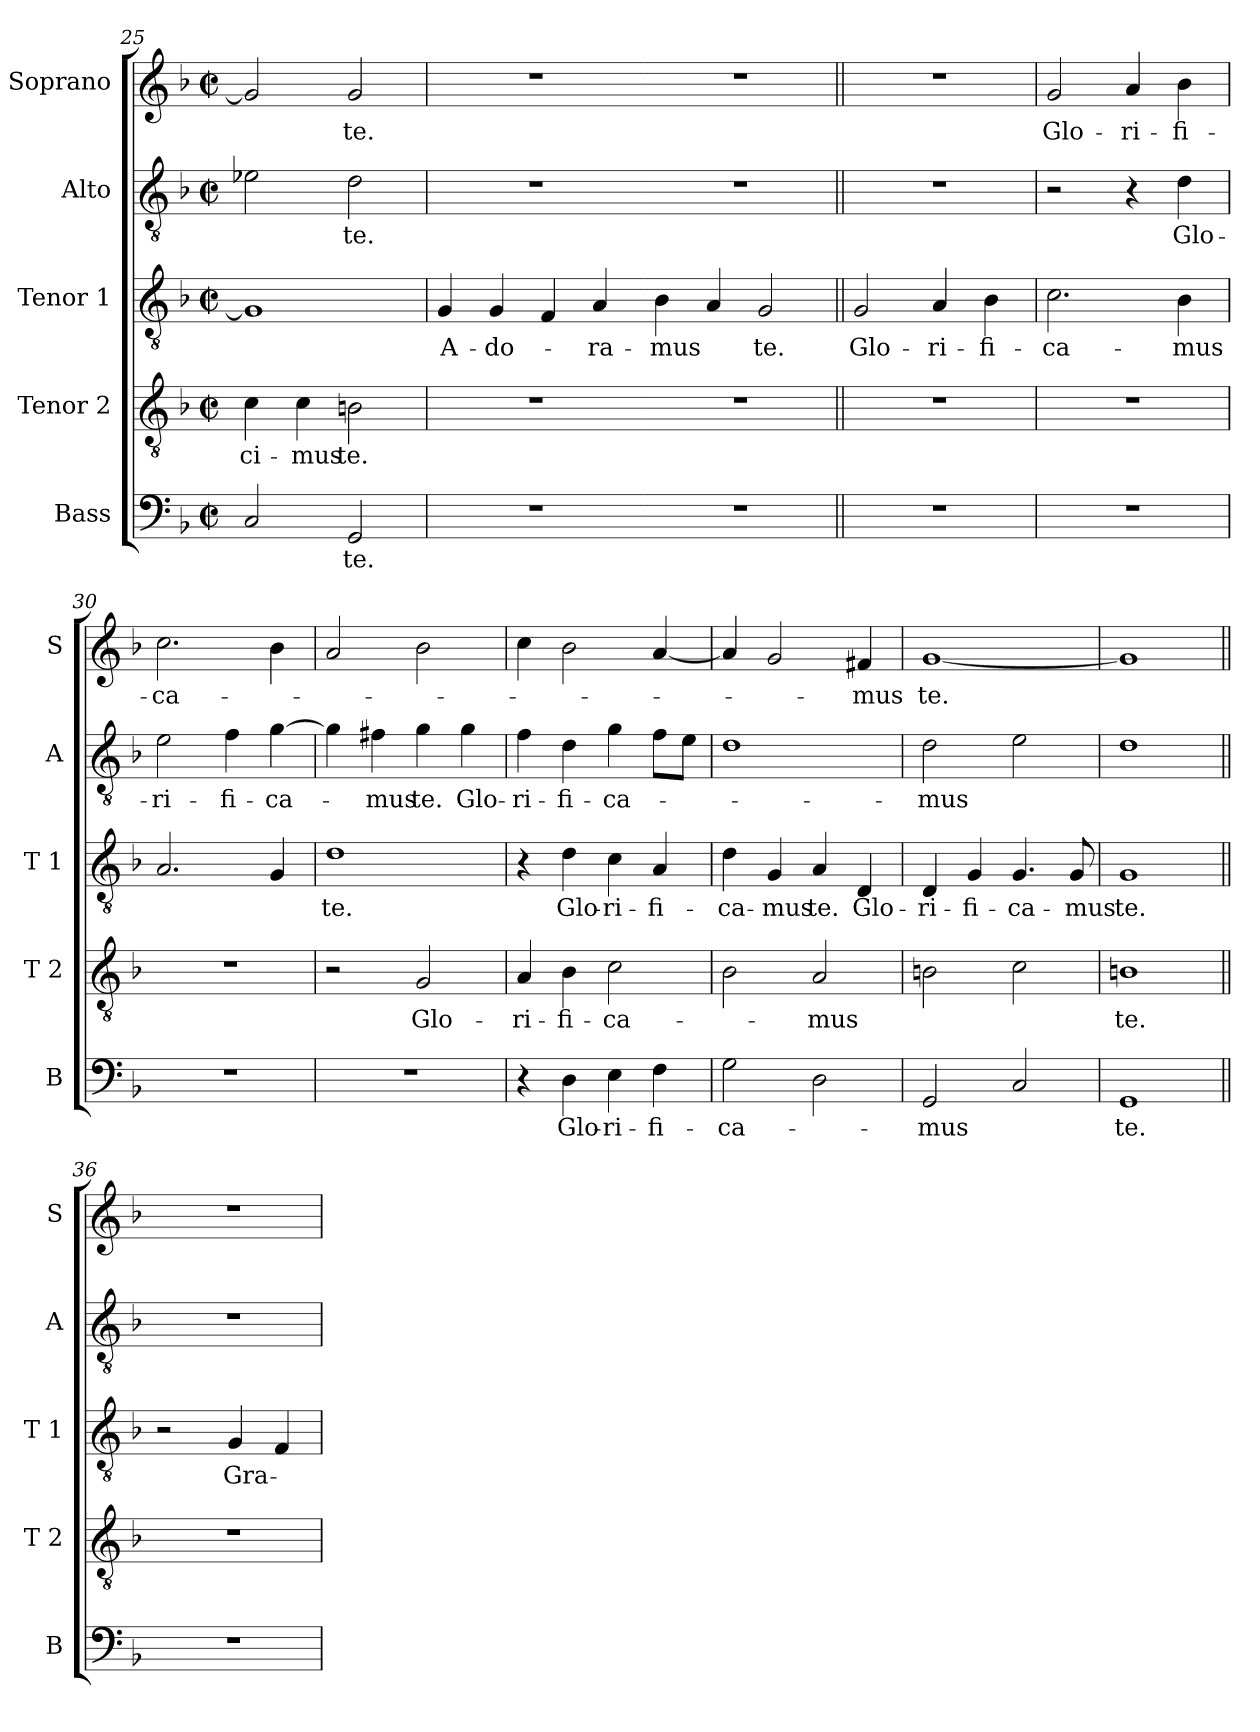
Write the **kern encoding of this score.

**kern	**text	**kern	**text	**kern	**text	**kern	**text	**kern	**text
*part5	*part5	*part4	*part4	*part3	*part3	*part2	*part2	*part1	*part1
*staff5	*staff5	*staff4	*staff4	*staff3	*staff3	*staff2	*staff2	*staff1	*staff1
*I"Bass	*	*I"Tenor 2	*	*I"Tenor 1	*	*I"Alto	*	*I"Soprano	*
*I'B	*	*I'T 2	*	*I'T 1	*	*I'A	*	*I'S	*
*clefF4	*	*clefGv2	*	*clefGv2	*	*clefGv2	*	*clefG2	*
*k[b-]	*	*k[b-]	*	*k[b-]	*	*k[b-]	*	*k[b-]	*
*F:	*	*F:	*	*F:	*	*F:	*	*F:	*
*M2/2	*	*M2/2	*	*M2/2	*	*M2/2	*	*M2/2	*
*met(c|)	*	*met(c|)	*	*met(c|)	*	*met(c|)	*	*met(c|)	*
=25	=25	=25	=25	=25	=25	=25	=25	=25	=25
!	!	!	!LO:LY:b	!	!	!	!	!	!
2C/	.	4c\	-ci-	1G]	.	2e-X\	.	2g/]	.
!	!	!	!LO:LY:b	!	!	!	!	!	!
.	.	4c\	-mus	.	.	.	.	.	.
!	!LO:LY:b	!	!	!	!	!	!	!	!
!	!	!	!LO:LY:b	!	!	!	!	!	!
!	!	!	!	!	!	!	!LO:LY:b	!	!
!	!	!	!	!	!	!	!	!	!LO:LY:b
2GG/	te.	2Bn\	te.	.	.	2d\	te.	2g/	te.
=26	=26	=26	=26	=26	=26	=26	=26	=26	=26
!	!	!	!	!	!LO:LY:b	!	!	!	!
1r	.	1r	.	4G/	A-	1r	.	1r	.
!	!	!	!	!	!LO:LY:b	!	!	!	!
.	.	.	.	4G/	-do-	.	.	.	.
.	.	.	.	4F/	.	.	.	.	.
!	!	!	!	!	!LO:LY:b	!	!	!	!
.	.	.	.	4A/	-ra-	.	.	.	.
=27-	=27-	=27-	=27-	=27-	=27-	=27-	=27-	=27-	=27-
!	!	!	!	!	!LO:LY:b	!	!	!	!
1r	.	1r	.	4B-\	-mus	1r	.	1r	.
.	.	.	.	4A/	.	.	.	.	.
!	!	!	!	!	!LO:LY:b	!	!	!	!
.	.	.	.	2G/	te.	.	.	.	.
!!LO:LB:g=z
=28||	=28||	=28||	=28||	=28||	=28||	=28||	=28||	=28||	=28||
!	!	!	!	!	!LO:LY:b	!	!	!	!
1r	.	1r	.	2G/	Glo-	1r	.	1r	.
!	!	!	!	!	!LO:LY:b	!	!	!	!
.	.	.	.	4A/	-ri-	.	.	.	.
!	!	!	!	!	!LO:LY:b	!	!	!	!
.	.	.	.	4B-\	-fi-	.	.	.	.
=29	=29	=29	=29	=29	=29	=29	=29	=29	=29
!	!	!	!	!	!LO:LY:b	!	!	!	!
!	!	!	!	!	!	!	!	!	!LO:LY:b
1r	.	1r	.	2.c\	-ca-	2r	.	2g/	Glo-
!	!	!	!	!	!	!	!	!	!LO:LY:b
.	.	.	.	.	.	4r	.	4a/	-ri-
!	!	!	!	!	!LO:LY:b	!	!	!	!
!	!	!	!	!	!	!	!LO:LY:b	!	!
!	!	!	!	!	!	!	!	!	!LO:LY:b
.	.	.	.	4B-\	-mus	4d\	Glo-	4b-\	-fi-
=30	=30	=30	=30	=30	=30	=30	=30	=30	=30
!	!	!	!	!	!	!	!LO:LY:b	!	!
!	!	!	!	!	!	!	!	!	!LO:LY:b
1r	.	1r	.	2.A/	.	2e\	-ri-	2.cc\	-ca-
!	!	!	!	!	!	!	!LO:LY:b	!	!
.	.	.	.	.	.	4f\	-fi-	.	.
!	!	!	!	!	!	!	!LO:LY:b	!	!
.	.	.	.	4G/	.	[4g\	-ca-	4b-\	.
=31	=31	=31	=31	=31	=31	=31	=31	=31	=31
!	!	!	!	!	!LO:LY:b	!	!	!	!
1r	.	2r	.	1d	te.	4g\]	.	2a/	.
!	!	!	!	!	!	!	!LO:LY:b	!	!
.	.	.	.	.	.	4f#X\	-mus	.	.
!	!	!	!LO:LY:b	!	!	!	!	!	!
!	!	!	!	!	!	!	!LO:LY:b	!	!
.	.	2G/	Glo-	.	.	4g\	te.	2b-\	.
!	!	!	!	!	!	!	!LO:LY:b	!	!
.	.	.	.	.	.	4g\	Glo-	.	.
=32	=32	=32	=32	=32	=32	=32	=32	=32	=32
!	!	!	!LO:LY:b	!	!	!	!	!	!
!	!	!	!	!	!	!	!LO:LY:b	!	!
4r	.	4A/	-ri-	4r	.	4f\	-ri-	4cc\	.
!	!LO:LY:b	!	!	!	!	!	!	!	!
!	!	!	!LO:LY:b	!	!	!	!	!	!
!	!	!	!	!	!LO:LY:b	!	!	!	!
!	!	!	!	!	!	!	!LO:LY:b	!	!
4D\	Glo-	4B-\	-fi-	4d\	Glo-	4d\	-fi-	2b-\	.
!	!LO:LY:b	!	!	!	!	!	!	!	!
!	!	!	!LO:LY:b	!	!	!	!	!	!
!	!	!	!	!	!LO:LY:b	!	!	!	!
!	!	!	!	!	!	!	!LO:LY:b	!	!
4E\	-ri-	2c\	-ca-	4c\	-ri-	4g\	-ca-	.	.
!	!LO:LY:b	!	!	!	!	!	!	!	!
!	!	!	!	!	!LO:LY:b	!	!	!	!
4F\	-fi-	.	.	4A/	-fi-	8f\L	.	[4a/	.
.	.	.	.	.	.	8e\J	.	.	.
=33	=33	=33	=33	=33	=33	=33	=33	=33	=33
!	!LO:LY:b	!	!	!	!	!	!	!	!
!	!	!	!	!	!LO:LY:b	!	!	!	!
2G\	-ca-	2B-\	.	4d\	-ca-	1d	.	4a/]	.
!	!	!	!	!	!LO:LY:b	!	!	!	!
.	.	.	.	4G/	-mus	.	.	2g/	.
!	!	!	!LO:LY:b	!	!	!	!	!	!
!	!	!	!	!	!LO:LY:b	!	!	!	!
2D\	.	2A/	-mus	4A/	te.	.	.	.	.
!	!	!	!	!	!LO:LY:b	!	!	!	!
!	!	!	!	!	!	!	!	!	!LO:LY:b
.	.	.	.	4D/	Glo-	.	.	4f#X/	-mus
=34	=34	=34	=34	=34	=34	=34	=34	=34	=34
!	!LO:LY:b	!	!	!	!	!	!	!	!
!	!	!	!	!	!LO:LY:b	!	!	!	!
!	!	!	!	!	!	!	!LO:LY:b	!	!
!	!	!	!	!	!	!	!	!	!LO:LY:b
2GG/	-mus	2Bn\	.	4D/	-ri-	2d\	-mus	[1g	te.
!	!	!	!	!	!LO:LY:b	!	!	!	!
.	.	.	.	4G/	-fi-	.	.	.	.
!	!	!	!	!	!LO:LY:b	!	!	!	!
2C/	.	2c\	.	4.G/	-ca-	2e\	.	.	.
!	!	!	!	!	!LO:LY:b	!	!	!	!
.	.	.	.	8G/	-mus	.	.	.	.
!!LO:PB:g=z
=35	=35	=35	=35	=35	=35	=35	=35	=35	=35
!	!LO:LY:b	!	!	!	!	!	!	!	!
!	!	!	!LO:LY:b	!	!	!	!	!	!
!	!	!	!	!	!LO:LY:b	!	!	!	!
1GG	te.	1Bn	te.	1G	te.	1d	.	1g]	.
=36||	=36||	=36||	=36||	=36||	=36||	=36||	=36||	=36||	=36||
1r	.	1r	.	2r	.	1r	.	1r	.
!	!	!	!	!	!LO:LY:b	!	!	!	!
.	.	.	.	4G/	Gra-	.	.	.	.
.	.	.	.	4F/	.	.	.	.	.
=	=	=	=	=	=	=	=	=	=
*-	*-	*-	*-	*-	*-	*-	*-	*-	*-
